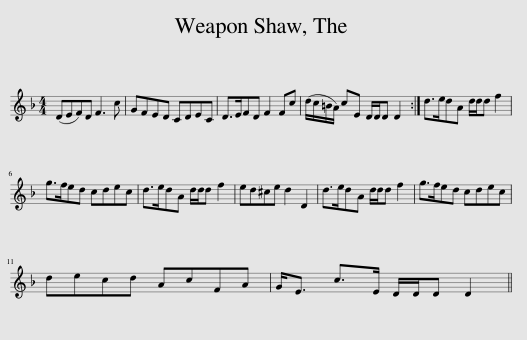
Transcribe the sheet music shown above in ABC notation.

X:1
L:1/8
M:4/4
I:linebreak $
K:Dmin
V:1 treble
V:1
 (DEF)D F3 c | GFED CDEC | D>EFD F2 Fc | (d/c/=B/A/) cE D/D/D D2 :| d>edA d/d/d f2 |$ %5
 g>fed cdec | d>edA d/d/d f2 | ed^ce d2 D2 | d>edA d/d/d f2 | g>fed cdec |$ %10
 decd AcFA | G<E c>E D/D/D D2 || %12
